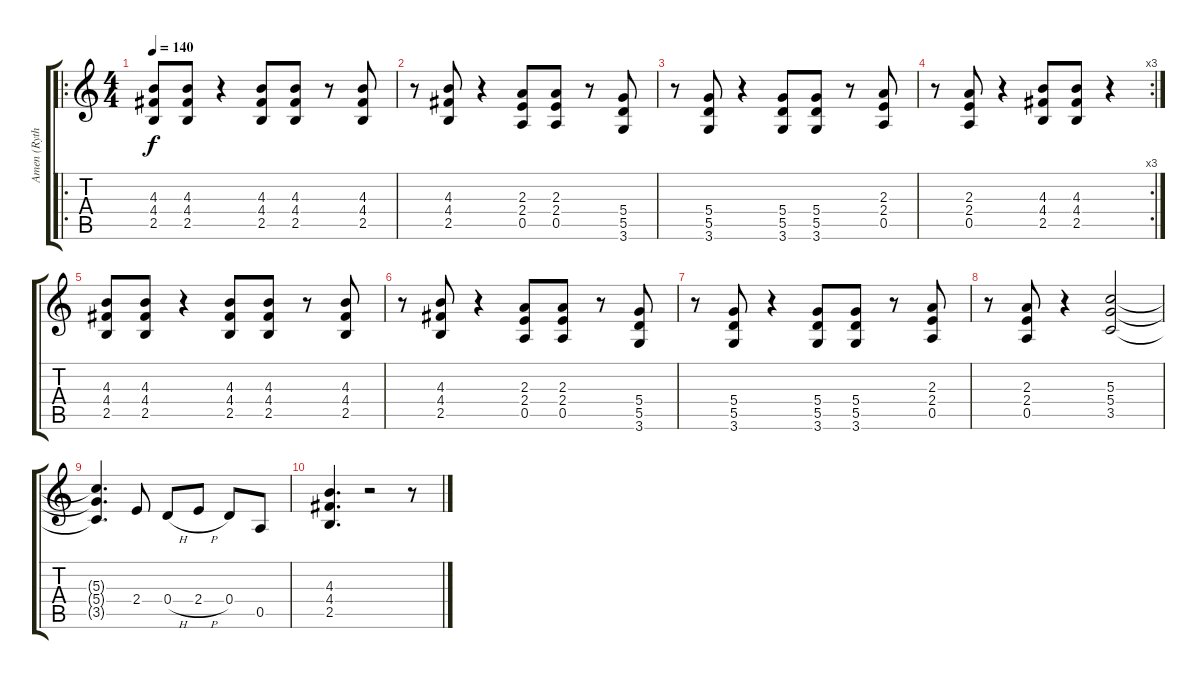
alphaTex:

\track ("Amen (Rythm)" "Amen (Ryth") {instrument distortionguitar}
\staff {score tabs}
\tuning (E4 B3 G3 D3 A2 E2) {hide}
\ro
\ts (4 4)
\tempo 140
\clef g2
\ks c
(4.3 4.4 2.5).8{dy f} (4.3 4.4 2.5).8 r.4 (4.3 4.4 2.5).8 (4.3 4.4 2.5).8 r.8 (4.3 4.4 2.5).8 |
r.8 (4.3 4.4 2.5).8 r.4 (2.3 2.4 0.5).8 (2.3 2.4 0.5).8 r.8 (5.4 5.5 3.6).8 |
r.8 (5.4 5.5 3.6).8 r.4 (5.4 5.5 3.6).8 (5.4 5.5 3.6).8 r.8 (2.3 2.4 0.5).8 |
\rc 3
r.8 (2.3 2.4 0.5).8 r.4 (4.3 4.4 2.5).8 (4.3 4.4 2.5).8 r.4 |
(4.3 4.4 2.5).8 (4.3 4.4 2.5).8 r.4 (4.3 4.4 2.5).8 (4.3 4.4 2.5).8 r.8 (4.3 4.4 2.5).8 |
r.8 (4.3 4.4 2.5).8 r.4 (2.3 2.4 0.5).8 (2.3 2.4 0.5).8 r.8 (5.4 5.5 3.6).8 |
r.8 (5.4 5.5 3.6).8 r.4 (5.4 5.5 3.6).8 (5.4 5.5 3.6).8 r.8 (2.3 2.4 0.5).8 |
r.8 (2.3 2.4 0.5).8 r.4 (5.3 5.4 3.5).2 |
(5.3{t} 5.4{t} 3.5{t}).4{d} 2.4.8 0.4{h}.8 2.4{h}.8 0.4.8 0.5.8 |
(4.3 4.4 2.5).4{d} r.2 r.8
